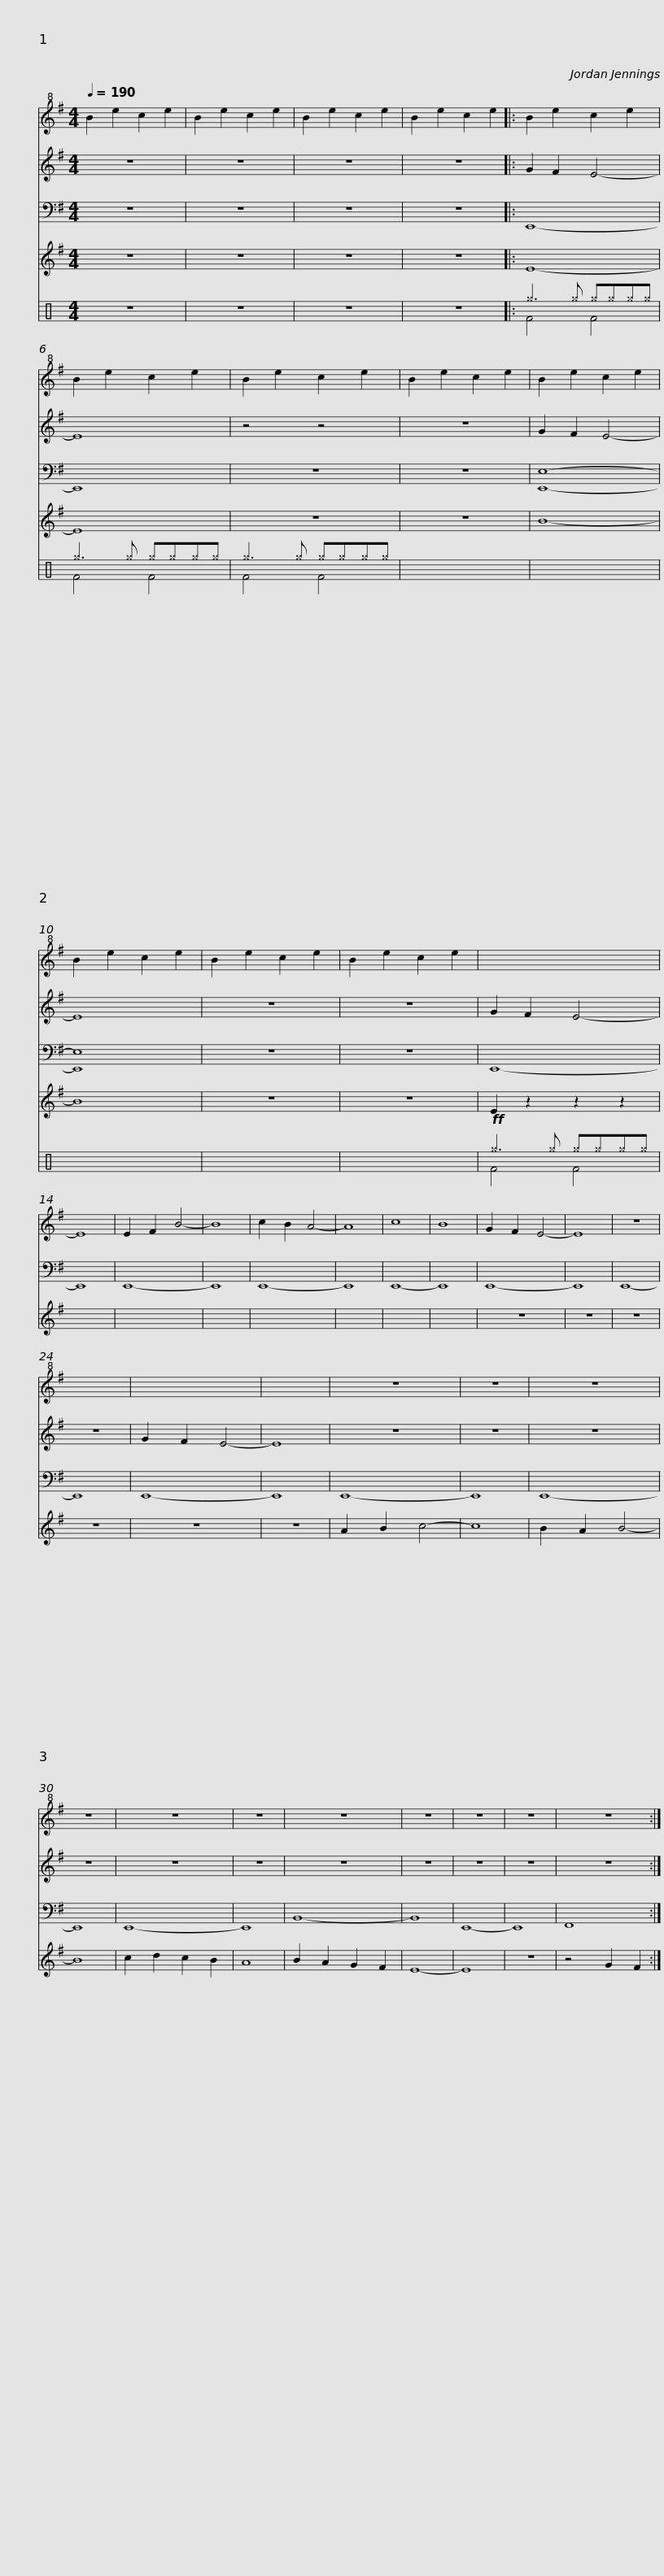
X:1
%%score 1 2 3 4 ( 5 6 )
L:1/8
Q:1/4=190
M:4/4
I:linebreak $
K:G
V:1 treble+8
V:2 treble
V:3 bass
V:4 treble
V:5 perc
K:none
V:6 perc
K:none
V:1
 B2 e2 c2 e2 | B2 e2 c2 e2 | B2 e2 c2 e2 | B2 e2 c2 e2 |: B2 e2 c2 e2 | %5
 B2 e2 c2 e2 | B2 e2 c2 e2 |$ B2 e2 c2 e2 | B2 e2 c2 e2 | B2 e2 c2 e2 | %10
 B2 e2 c2 e2 | B2 e2 c2 e2 | x8 | x8 | x8 | %15
 x8 | x8 |$ x8 | x8 | x8 | %20
 x8 | x8 | x8 | x8 | x8 | %25
 x8 | z8 | z8 | z8 | z8 |$ %30
 z8 | z8 | z8 | z8 | z8 | %35
 z8 | z8 :| %37
V:2
 z8 | z8 | z8 | z8 |: G2 F2 E4- | %5
 E8 | z4 z4 |$ z8 | G2 F2 E4- | E8 | %10
 z8 | z8 | G2 F2 E4- | E8 | E2 F2 B4- | %15
 B8 | c2 B2 A4- |$ A8 | c8 | B8 | %20
 G2 F2 E4- | E8 | z8 | z8 | G2 F2 E4- | %25
 E8 | z8 | z8 | z8 | z8 |$ %30
 z8 | z8 | z8 | z8 | z8 | %35
 z8 | z8 :| %37
V:3
 z8 | z8 | z8 | z8 |: E,,8- | %5
 E,,8 | z8 |$ z8 | [E,,E,]8- | [E,,E,]8 | %10
 z8 | z8 | E,,8- | E,,8 | E,,8- | %15
 E,,8 | E,,8- |$ E,,8 | E,,8- | E,,8 | %20
 E,,8- | E,,8 | E,,8- | E,,8 | E,,8- | %25
 E,,8 | E,,8- | E,,8 | E,,8- | E,,8 |$ %30
 E,,8- | E,,8 | B,,8- | B,,8 | E,,8- | %35
 E,,8 | F,,8 :| %37
V:4
 z8 | z8 | z8 | z8 |: E8- | %5
 E8 | z8 |$ z8 | B8- | B8 | %10
 z8 | z8 |!ff! E2 z2 z2 z2 | x8 | x8 | %15
 x8 | x8 |$ x8 | x8 | x8 | %20
 z8 | z8 | z8 | z8 | z8 | %25
 z8 | A2 B2 c4- | c8 | B2 A2 B4- | B8 |$ %30
 c2 d2 c2 B2 | A8 | B2 A2 G2 F2 | E8- | E8 | %35
 z8 | z4 G2 F2 :| %37
V:5
[K:C] z8 | z8 | z8 | z8 |: ^g3 ^g ^g^g^g^g | %5
 ^g3 ^g ^g^g^g^g | ^g3 ^g ^g^g^g^g |$ x8 | x8 | x8 | %10
 x8 | x8 | ^g3 ^g ^g^g^g^g | x8 | x8 | %15
 x8 | x8 |$ x8 | x8 | x8 | %20
 x8 | x8 | x8 | x8 | x8 | %25
 x8 | x8 | x8 | x8 | x8 |$ %30
 x8 | x8 | x8 | x8 | x8 | %35
 x8 | x8 :| %37
V:6
[K:C] x8 | x8 | x8 | x8 |: F4 F4 | %5
 F4 F4 | F4 F4 |$ x8 | x8 | x8 | %10
 x8 | x8 | F4 F4 | x8 | x8 | %15
 x8 | x8 |$ x8 | x8 | x8 | %20
 x8 | x8 | x8 | x8 | x8 | %25
 x8 | x8 | x8 | x8 | x8 |$ %30
 x8 | x8 | x8 | x8 | x8 | %35
 x8 | x8 :| %37
